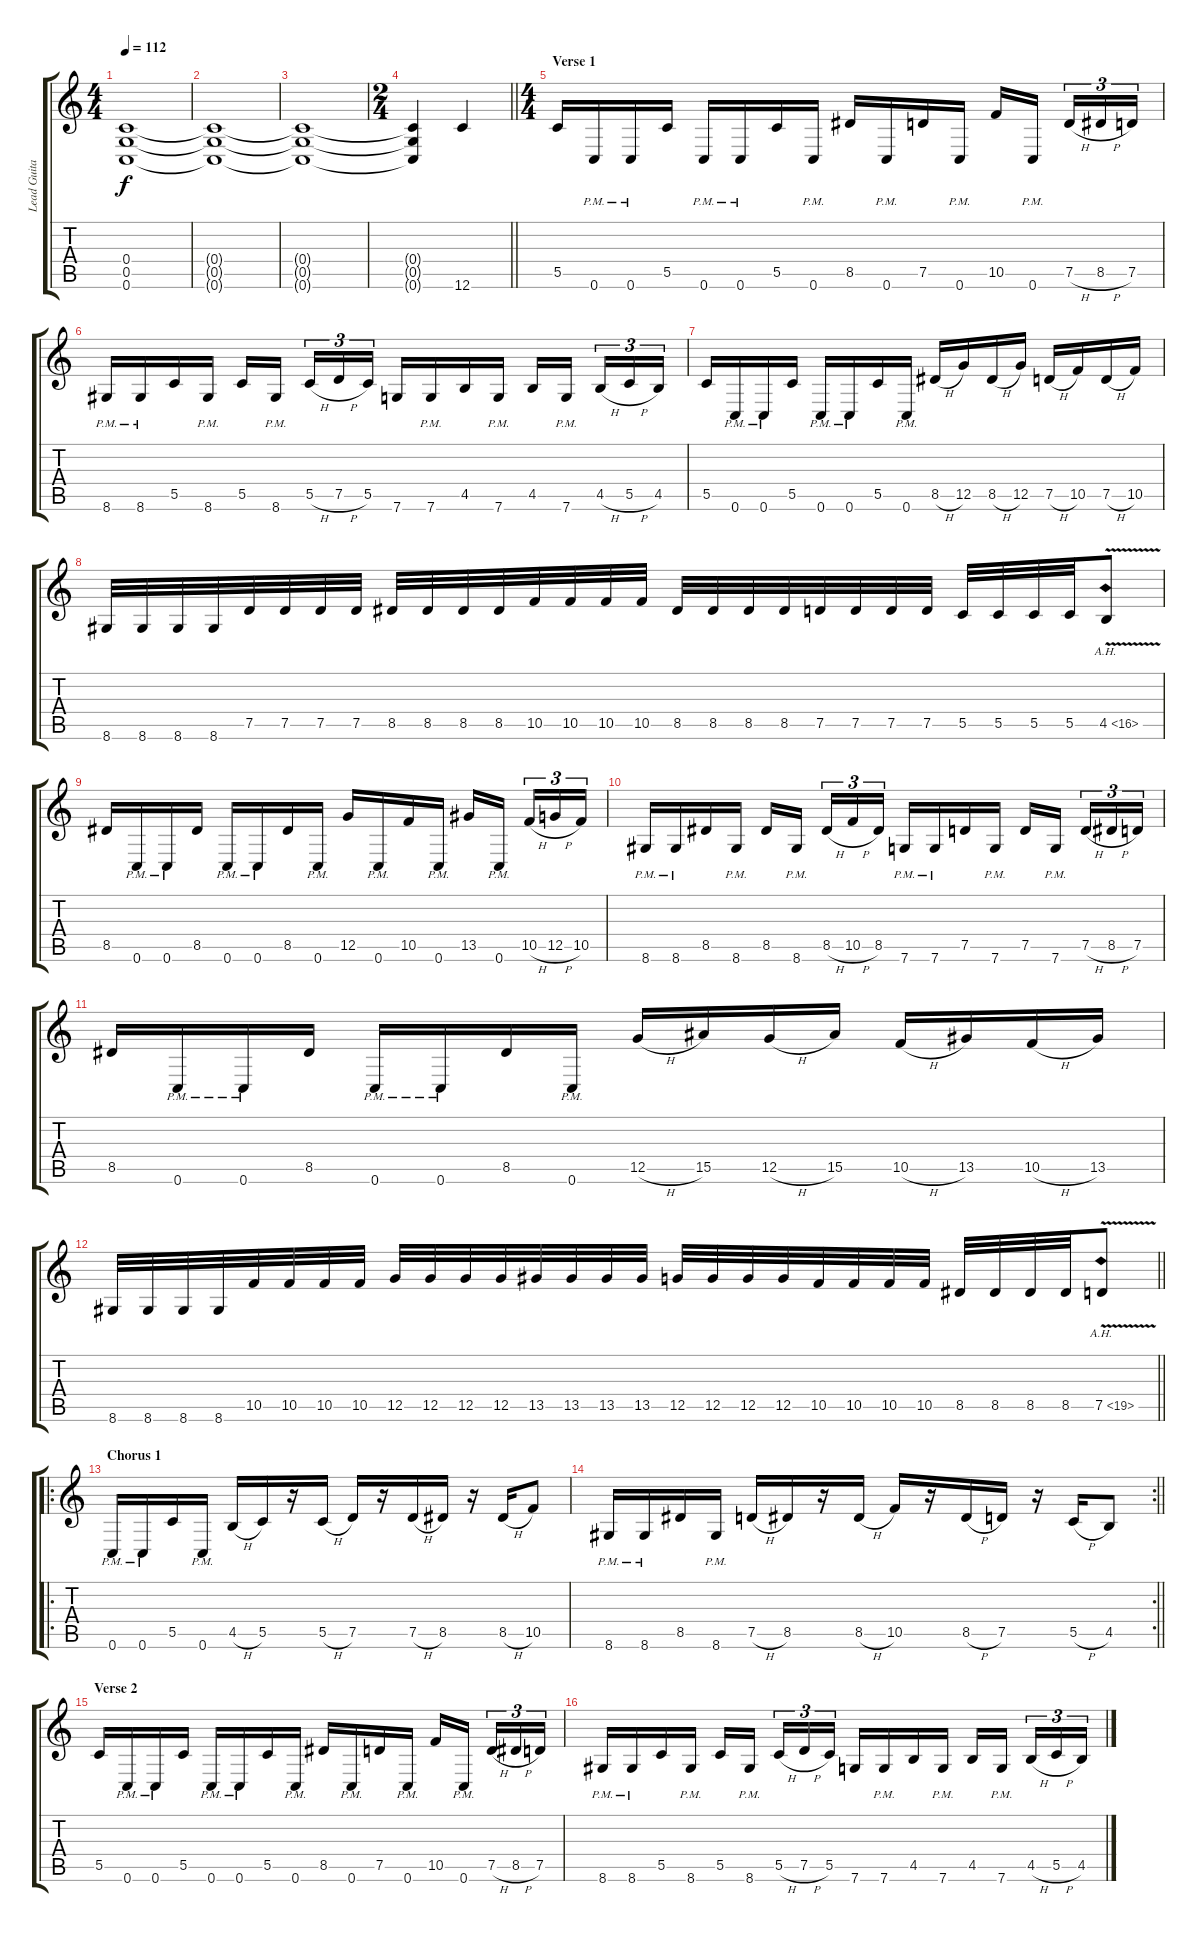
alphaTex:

\track ("Lead Guitar" "Lead Guita") {instrument distortionguitar}
\staff {score tabs}
\tuning (D4 A3 F3 C3 G2 C2) {hide}
\ts (4 4)
\tempo 112
\clef g2
\ks c
(0.4 0.5 0.6).1{dy f} |
(0.4{t} 0.5{t} 0.6{t}).1 |
(0.4{t} 0.5{t} 0.6{t}).1 |
\ts (2 4)
\barLineRight lightlight
(0.4{t} 0.5{t} 0.6{t}).4 12.6.4 |
\ts (4 4)
\section ("" "Verse 1")
5.5.16 0.6{pm}.16 0.6{pm}.16 5.5.16 0.6{pm}.16 0.6{pm}.16 5.5.16 0.6{pm}.16 8.5.16 0.6{pm}.16 7.5.16 0.6{pm}.16 10.5.16 0.6{pm}.16{beam splitsecondary} 7.5{h}.16{tu (3 2)} 8.5{h}.16{tu (3 2)} 7.5.16{tu (3 2)} |
8.6{pm}.16 8.6{pm}.16 5.5.16 8.6{pm}.16 5.5.16 8.6{pm}.16{beam splitsecondary} 5.5{h}.16{tu (3 2)} 7.5{h}.16{tu (3 2)} 5.5.16{tu (3 2)} 7.6.16 7.6{pm}.16 4.5.16 7.6{pm}.16 4.5.16 7.6{pm}.16{beam splitsecondary} 4.5{h}.16{tu (3 2)} 5.5{h}.16{tu (3 2)} 4.5.16{tu (3 2)} |
5.5.16 0.6{pm}.16 0.6{pm}.16 5.5.16 0.6{pm}.16 0.6{pm}.16 5.5.16 0.6{pm}.16 8.5{h}.16 12.5.16 8.5{h}.16 12.5.16 7.5{h}.16 10.5.16 7.5{h}.16 10.5.16 |
8.6.32 8.6.32 8.6.32 8.6.32 7.5.32 7.5.32 7.5.32 7.5.32 8.5.32 8.5.32 8.5.32 8.5.32 10.5.32 10.5.32 10.5.32 10.5.32 8.5.32 8.5.32 8.5.32 8.5.32 7.5.32 7.5.32 7.5.32 7.5.32 5.5.32 5.5.32 5.5.32 5.5.32 4.5{ah 12 v}.8 |
8.5.16 0.6{pm}.16 0.6{pm}.16 8.5.16 0.6{pm}.16 0.6{pm}.16 8.5.16 0.6{pm}.16 12.5.16 0.6{pm}.16 10.5.16 0.6{pm}.16 13.5.16 0.6{pm}.16{beam splitsecondary} 10.5{h}.16{tu (3 2)} 12.5{h}.16{tu (3 2)} 10.5.16{tu (3 2)} |
8.6{pm}.16 8.6{pm}.16 8.5.16 8.6{pm}.16 8.5.16 8.6{pm}.16{beam splitsecondary} 8.5{h}.16{tu (3 2)} 10.5{h}.16{tu (3 2)} 8.5.16{tu (3 2)} 7.6{pm}.16 7.6{pm}.16 7.5.16 7.6{pm}.16 7.5.16 7.6{pm}.16{beam splitsecondary} 7.5{h}.16{tu (3 2)} 8.5{h}.16{tu (3 2)} 7.5.16{tu (3 2)} |
8.5.16 0.6{pm}.16 0.6{pm}.16 8.5.16 0.6{pm}.16 0.6{pm}.16 8.5.16 0.6{pm}.16 12.5{h}.16 15.5.16 12.5{h}.16 15.5.16 10.5{h}.16 13.5.16 10.5{h}.16 13.5.16 |
\barLineRight lightlight
8.6.32 8.6.32 8.6.32 8.6.32 10.5.32 10.5.32 10.5.32 10.5.32 12.5.32 12.5.32 12.5.32 12.5.32 13.5.32 13.5.32 13.5.32 13.5.32 12.5.32 12.5.32 12.5.32 12.5.32 10.5.32 10.5.32 10.5.32 10.5.32 8.5.32 8.5.32 8.5.32 8.5.32 7.5{ah 12 v}.8 |
\ro
\section ("" "Chorus 1")
0.6{pm}.16 0.6{pm}.16 5.5.16 0.6{pm}.16 4.5{h}.16 5.5.16 r.16 5.5{h}.16 7.5.16 r.16 7.5{h}.16 8.5.16 r.16 8.5{h}.16 10.5.8 |
\rc 2
\barLineRight lightlight
8.6{pm}.16 8.6{pm}.16 8.5.16 8.6{pm}.16 7.5{h}.16 8.5.16 r.16 8.5{h}.16 10.5.16 r.16 8.5{h}.16 7.5.16 r.16 5.5{h}.16 4.5.8 |
\section ("" "Verse 2")
5.5.16 0.6{pm}.16 0.6{pm}.16 5.5.16 0.6{pm}.16 0.6{pm}.16 5.5.16 0.6{pm}.16 8.5.16 0.6{pm}.16 7.5.16 0.6{pm}.16 10.5.16 0.6{pm}.16{beam splitsecondary} 7.5{h}.16{tu (3 2)} 8.5{h}.16{tu (3 2)} 7.5.16{tu (3 2)} |
8.6{pm}.16 8.6{pm}.16 5.5.16 8.6{pm}.16 5.5.16 8.6{pm}.16{beam splitsecondary} 5.5{h}.16{tu (3 2)} 7.5{h}.16{tu (3 2)} 5.5.16{tu (3 2)} 7.6.16 7.6{pm}.16 4.5.16 7.6{pm}.16 4.5.16 7.6{pm}.16{beam splitsecondary} 4.5{h}.16{tu (3 2)} 5.5{h}.16{tu (3 2)} 4.5.16{tu (3 2)}
